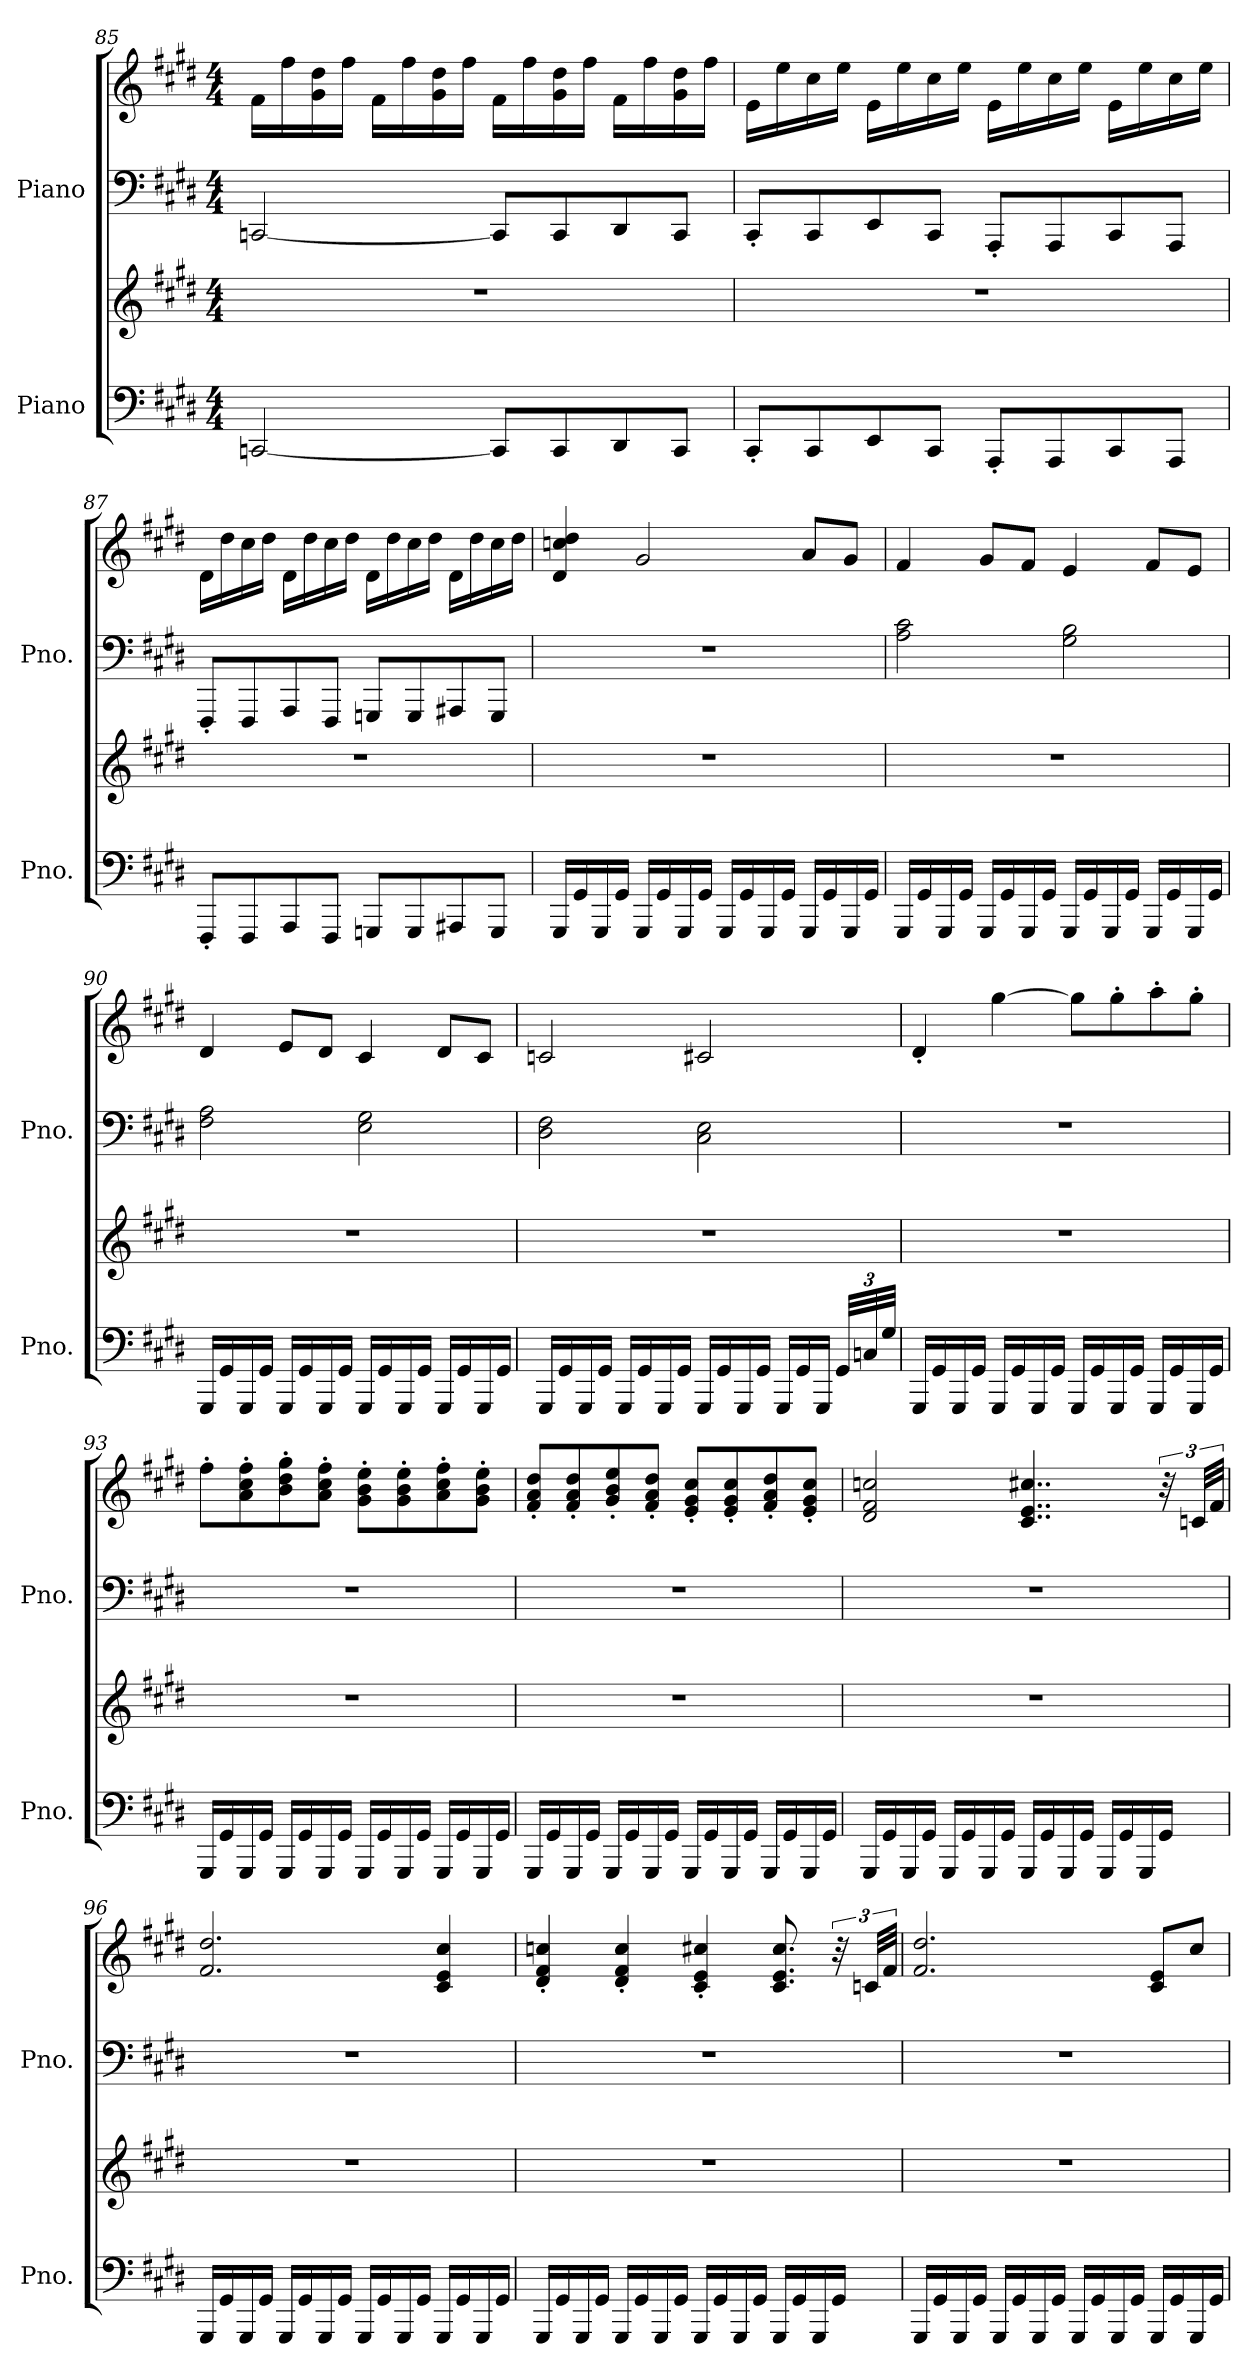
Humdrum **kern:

**kern	**kern	**kern	**kern
*part2	*part2	*part1	*part1
*staff4	*staff3	*staff2	*staff1
*I"Piano	*	*I"Piano	*
*I'Pno.	*	*I'Pno.	*
*clefF4	*clefG2	*clefF4	*clefG2
*k[f#c#g#d#]	*k[f#c#g#d#]	*k[f#c#g#d#]	*k[f#c#g#d#]
*E:	*E:	*E:	*E:
*M4/4	*M4/4	*M4/4	*M4/4
=85	=85	=85	=85
[2CCn/	1r	[2CCn/	16f#\LL
.	.	.	16ff#\
.	.	.	16g#\ 16dd#\
.	.	.	16ff#\JJ
.	.	.	16f#\LL
.	.	.	16ff#\
.	.	.	16g#\ 16dd#\
.	.	.	16ff#\JJ
8CC/L]	.	8CC/L]	16f#\LL
.	.	.	16ff#\
8CC/	.	8CC/	16g#\ 16dd#\
.	.	.	16ff#\JJ
8DD#/	.	8DD#/	16f#\LL
.	.	.	16ff#\
8CC/J	.	8CC/J	16g#\ 16dd#\
.	.	.	16ff#\JJ
!!LO:LB:g=z
=86	=86	=86	=86
8CC#'/L	1r	8CC#'/L	16e\LL
.	.	.	16ee\
8CC#/	.	8CC#/	16cc#\
.	.	.	16ee\JJ
8EE/	.	8EE/	16e\LL
.	.	.	16ee\
8CC#/J	.	8CC#/J	16cc#\
.	.	.	16ee\JJ
8AAA'/L	.	8AAA'/L	16e\LL
.	.	.	16ee\
8AAA/	.	8AAA/	16cc#\
.	.	.	16ee\JJ
8CC#/	.	8CC#/	16e\LL
.	.	.	16ee\
8AAA/J	.	8AAA/J	16cc#\
.	.	.	16ee\JJ
=87	=87	=87	=87
8FFF#'/L	1r	8FFF#'/L	16d#\LL
.	.	.	16dd#\
8FFF#/	.	8FFF#/	16cc#\
.	.	.	16dd#\JJ
8AAA/	.	8AAA/	16d#\LL
.	.	.	16dd#\
8FFF#/J	.	8FFF#/J	16cc#\
.	.	.	16dd#\JJ
8GGGn/L	.	8GGGn/L	16d#\LL
.	.	.	16dd#\
8GGG/	.	8GGG/	16cc#\
.	.	.	16dd#\JJ
8AAA#X/	.	8AAA#X/	16d#\LL
.	.	.	16dd#\
8GGG/J	.	8GGG/J	16cc#\
.	.	.	16dd#\JJ
!!LO:LB:g=z
=88	=88	=88	=88
16GGG#/LL	1r	1r	4d#/ 4ccn/ 4dd#/
16GG#/	.	.	.
16GGG#/	.	.	.
16GG#/JJ	.	.	.
16GGG#/LL	.	.	2g#/
16GG#/	.	.	.
16GGG#/	.	.	.
16GG#/JJ	.	.	.
16GGG#/LL	.	.	.
16GG#/	.	.	.
16GGG#/	.	.	.
16GG#/JJ	.	.	.
16GGG#/LL	.	.	8a/L
16GG#/	.	.	.
16GGG#/	.	.	8g#/J
16GG#/JJ	.	.	.
=89	=89	=89	=89
16GGG#/LL	1r	2A\ 2c#\	4f#/
16GG#/	.	.	.
16GGG#/	.	.	.
16GG#/JJ	.	.	.
16GGG#/LL	.	.	8g#/L
16GG#/	.	.	.
16GGG#/	.	.	8f#/J
16GG#/JJ	.	.	.
16GGG#/LL	.	2G#\ 2B\	4e/
16GG#/	.	.	.
16GGG#/	.	.	.
16GG#/JJ	.	.	.
16GGG#/LL	.	.	8f#/L
16GG#/	.	.	.
16GGG#/	.	.	8e/J
16GG#/JJ	.	.	.
!!LO:PB:g=z
=90	=90	=90	=90
16GGG#/LL	1r	2F#\ 2A\	4d#/
16GG#/	.	.	.
16GGG#/	.	.	.
16GG#/JJ	.	.	.
16GGG#/LL	.	.	8e/L
16GG#/	.	.	.
16GGG#/	.	.	8d#/J
16GG#/JJ	.	.	.
16GGG#/LL	.	2E\ 2G#\	4c#/
16GG#/	.	.	.
16GGG#/	.	.	.
16GG#/JJ	.	.	.
16GGG#/LL	.	.	8d#/L
16GG#/	.	.	.
16GGG#/	.	.	8c#/J
16GG#/JJ	.	.	.
=91	=91	=91	=91
16GGG#/LL	1r	2D#\ 2F#\	2cn/
16GG#/	.	.	.
16GGG#/	.	.	.
16GG#/JJ	.	.	.
16GGG#/LL	.	.	.
16GG#/	.	.	.
16GGG#/	.	.	.
16GG#/JJ	.	.	.
16GGG#/LL	.	2C#\ 2E\	2c#X/
16GG#/	.	.	.
16GGG#/	.	.	.
16GG#/JJ	.	.	.
16GGG#/LL	.	.	.
16GG#/	.	.	.
16GGG#/JJ	.	.	.
*Xbrackettup	*	*	*
48GG#/LLL	.	.	.
48Cn/	.	.	.
48G#/JJJ	.	.	.
!!LO:LB:g=z
=92	=92	=92	=92
16GGG#/LL	1r	1r	4d#'/
16GG#/	.	.	.
16GGG#/	.	.	.
16GG#/JJ	.	.	.
16GGG#/LL	.	.	[4gg#\
16GG#/	.	.	.
16GGG#/	.	.	.
16GG#/JJ	.	.	.
16GGG#/LL	.	.	8gg#\L]
16GG#/	.	.	.
16GGG#/	.	.	8gg#'\
16GG#/JJ	.	.	.
16GGG#/LL	.	.	8aa'\
16GG#/	.	.	.
16GGG#/	.	.	8gg#'\J
16GG#/JJ	.	.	.
=93	=93	=93	=93
16GGG#/LL	1r	1r	8ff#'\L
16GG#/	.	.	.
16GGG#/	.	.	8a\' 8cc#\' 8ff#\'
16GG#/JJ	.	.	.
16GGG#/LL	.	.	8b\' 8dd#\' 8gg#\'
16GG#/	.	.	.
16GGG#/	.	.	8a\' 8cc#\' 8ff#\'J
16GG#/JJ	.	.	.
16GGG#/LL	.	.	8g#\' 8b\' 8ee\'L
16GG#/	.	.	.
16GGG#/	.	.	8g#\' 8b\' 8ee\'
16GG#/JJ	.	.	.
16GGG#/LL	.	.	8a\' 8cc#\' 8ff#\'
16GG#/	.	.	.
16GGG#/	.	.	8g#\' 8b\' 8ee\'J
16GG#/JJ	.	.	.
!!LO:LB:g=z
=94	=94	=94	=94
16GGG#/LL	1r	1r	8f#/' 8a/' 8dd#/'L
16GG#/	.	.	.
16GGG#/	.	.	8f#/' 8a/' 8dd#/'
16GG#/JJ	.	.	.
16GGG#/LL	.	.	8g#/' 8b/' 8ee/'
16GG#/	.	.	.
16GGG#/	.	.	8f#/' 8a/' 8dd#/'J
16GG#/JJ	.	.	.
16GGG#/LL	.	.	8e/' 8g#/' 8cc#/'L
16GG#/	.	.	.
16GGG#/	.	.	8e/' 8g#/' 8cc#/'
16GG#/JJ	.	.	.
16GGG#/LL	.	.	8f#/' 8a/' 8dd#/'
16GG#/	.	.	.
16GGG#/	.	.	8e/' 8g#/' 8cc#/'J
16GG#/JJ	.	.	.
=95	=95	=95	=95
16GGG#/LL	1r	1r	2d#/ 2f#/ 2ccn/
16GG#/	.	.	.
16GGG#/	.	.	.
16GG#/JJ	.	.	.
16GGG#/LL	.	.	.
16GG#/	.	.	.
16GGG#/	.	.	.
16GG#/JJ	.	.	.
16GGG#/LL	.	.	4..c#/ 4..e/ 4..cc#X/
16GG#/	.	.	.
16GGG#/	.	.	.
16GG#/JJ	.	.	.
16GGG#/LL	.	.	.
16GG#/	.	.	.
16GGG#/	.	.	.
16GG#/JJ	.	.	48r
.	.	.	48cn/LLL
.	.	.	48f#/JJJ
!!LO:PB:g=z
=96	=96	=96	=96
16GGG#/LL	1r	1r	2.f#/ 2.dd#/
16GG#/	.	.	.
16GGG#/	.	.	.
16GG#/JJ	.	.	.
16GGG#/LL	.	.	.
16GG#/	.	.	.
16GGG#/	.	.	.
16GG#/JJ	.	.	.
16GGG#/LL	.	.	.
16GG#/	.	.	.
16GGG#/	.	.	.
16GG#/JJ	.	.	.
16GGG#/LL	.	.	4c#/ 4e/ 4cc#/
16GG#/	.	.	.
16GGG#/	.	.	.
16GG#/JJ	.	.	.
=97	=97	=97	=97
16GGG#/LL	1r	1r	4d#/' 4f#/' 4ccn/'
16GG#/	.	.	.
16GGG#/	.	.	.
16GG#/JJ	.	.	.
16GGG#/LL	.	.	4d#/' 4f#/' 4cc/'
16GG#/	.	.	.
16GGG#/	.	.	.
16GG#/JJ	.	.	.
16GGG#/LL	.	.	4c#/' 4e/' 4cc#X/'
16GG#/	.	.	.
16GGG#/	.	.	.
16GG#/JJ	.	.	.
16GGG#/LL	.	.	8.c#/ 8.e/ 8.cc#/
16GG#/	.	.	.
16GGG#/	.	.	.
16GG#/JJ	.	.	48r
.	.	.	48cn/LLL
.	.	.	48f#/JJJ
!!LO:LB:g=z
=98	=98	=98	=98
16GGG#/LL	1r	1r	2.f#/ 2.dd#/
16GG#/	.	.	.
16GGG#/	.	.	.
16GG#/JJ	.	.	.
16GGG#/LL	.	.	.
16GG#/	.	.	.
16GGG#/	.	.	.
16GG#/JJ	.	.	.
16GGG#/LL	.	.	.
16GG#/	.	.	.
16GGG#/	.	.	.
16GG#/JJ	.	.	.
16GGG#/LL	.	.	8c#/ 8e/L
16GG#/	.	.	.
16GGG#/	.	.	8cc#/J
16GG#/JJ	.	.	.
=	=	=	=
*-	*-	*-	*-
